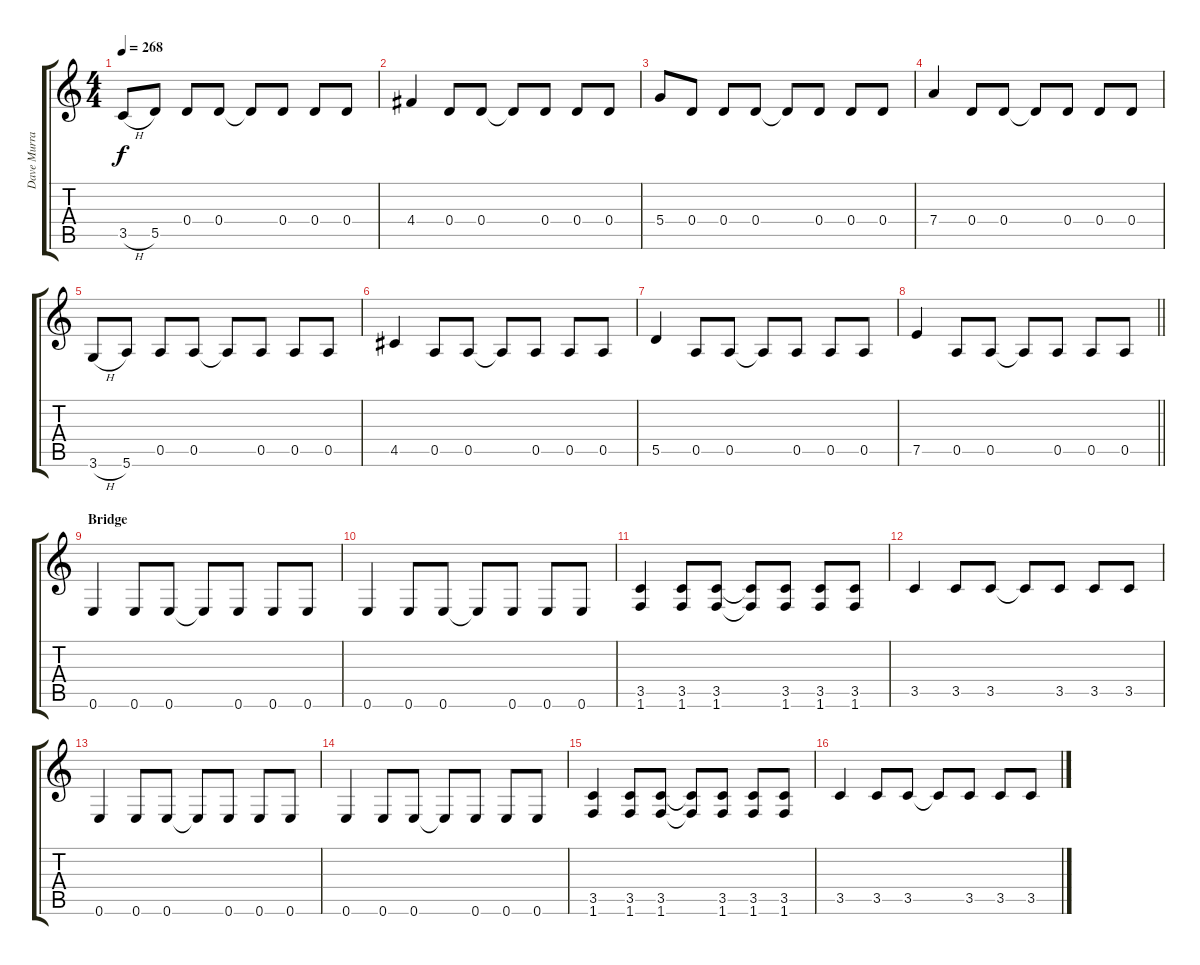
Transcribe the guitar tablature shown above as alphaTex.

\track ("Dave Murray" "Dave Murra") {instrument overdrivenguitar}
\staff {score tabs}
\tuning (E4 B3 G3 D3 A2 E2) {hide}
\ts (4 4)
\tempo 268
\clef g2
\ks c
3.5{h}.8{dy f} 5.5.8 0.4.8 0.4.8 0.4{t}.8 0.4.8 0.4.8 0.4.8 |
4.4.4 0.4.8 0.4.8 0.4{t}.8 0.4.8 0.4.8 0.4.8 |
5.4.8 0.4.8 0.4.8 0.4.8 0.4{t}.8 0.4.8 0.4.8 0.4.8 |
7.4.4 0.4.8 0.4.8 0.4{t}.8 0.4.8 0.4.8 0.4.8 |
3.6{h}.8 5.6.8 0.5.8 0.5.8 0.5{t}.8 0.5.8 0.5.8 0.5.8 |
4.5.4 0.5.8 0.5.8 0.5{t}.8 0.5.8 0.5.8 0.5.8 |
5.5.4 0.5.8 0.5.8 0.5{t}.8 0.5.8 0.5.8 0.5.8 |
\barLineRight lightlight
7.5.4 0.5.8 0.5.8 0.5{t}.8 0.5.8 0.5.8 0.5.8 |
\section ("" "Bridge")
0.6.4 0.6.8 0.6.8 0.6{t}.8 0.6.8 0.6.8 0.6.8 |
0.6.4 0.6.8 0.6.8 0.6{t}.8 0.6.8 0.6.8 0.6.8 |
(3.5 1.6).4 (3.5 1.6).8 (3.5 1.6).8 (3.5{t} 1.6{t}).8 (3.5 1.6).8 (3.5 1.6).8 (3.5 1.6).8 |
3.5.4 3.5.8 3.5.8 3.5{t}.8 3.5.8 3.5.8 3.5.8 |
0.6.4 0.6.8 0.6.8 0.6{t}.8 0.6.8 0.6.8 0.6.8 |
0.6.4 0.6.8 0.6.8 0.6{t}.8 0.6.8 0.6.8 0.6.8 |
(3.5 1.6).4 (3.5 1.6).8 (3.5 1.6).8 (3.5{t} 1.6{t}).8 (3.5 1.6).8 (3.5 1.6).8 (3.5 1.6).8 |
3.5.4 3.5.8 3.5.8 3.5{t}.8 3.5.8 3.5.8 3.5.8
